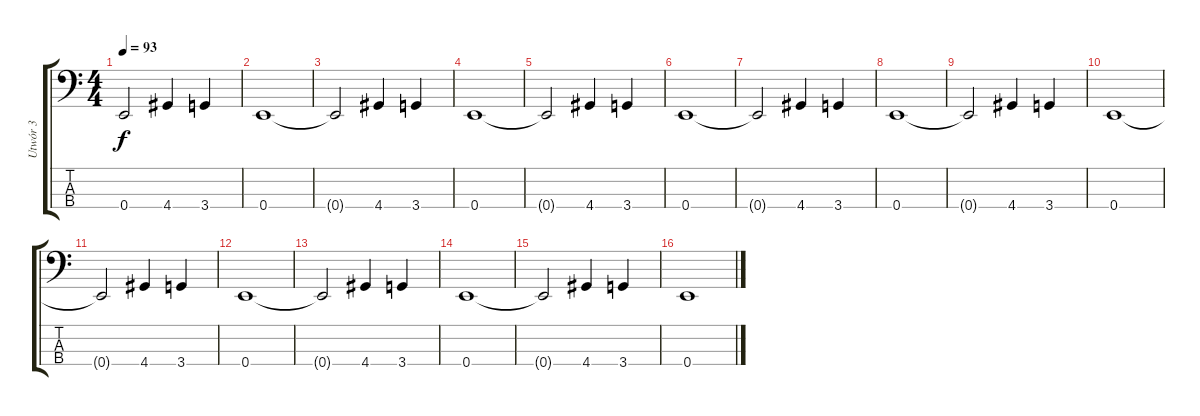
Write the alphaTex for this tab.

\track ("Utwór 3" "Utwór 3") {instrument electricbasspick}
\staff {score tabs}
\tuning (G2 D2 A1 E1) {hide}
\ts (4 4)
\tempo 93
\clef f4
\ks c
0.4{t}.2{dy f} 4.4.4 3.4.4 |
0.4.1 |
0.4{t}.2 4.4.4 3.4.4 |
0.4.1 |
0.4{t}.2 4.4.4 3.4.4 |
0.4.1 |
0.4{t}.2 4.4.4 3.4.4 |
0.4.1 |
0.4{t}.2 4.4.4 3.4.4 |
0.4.1 |
0.4{t}.2 4.4.4 3.4.4 |
0.4.1 |
0.4{t}.2 4.4.4 3.4.4 |
0.4.1 |
0.4{t}.2 4.4.4 3.4.4 |
0.4.1
